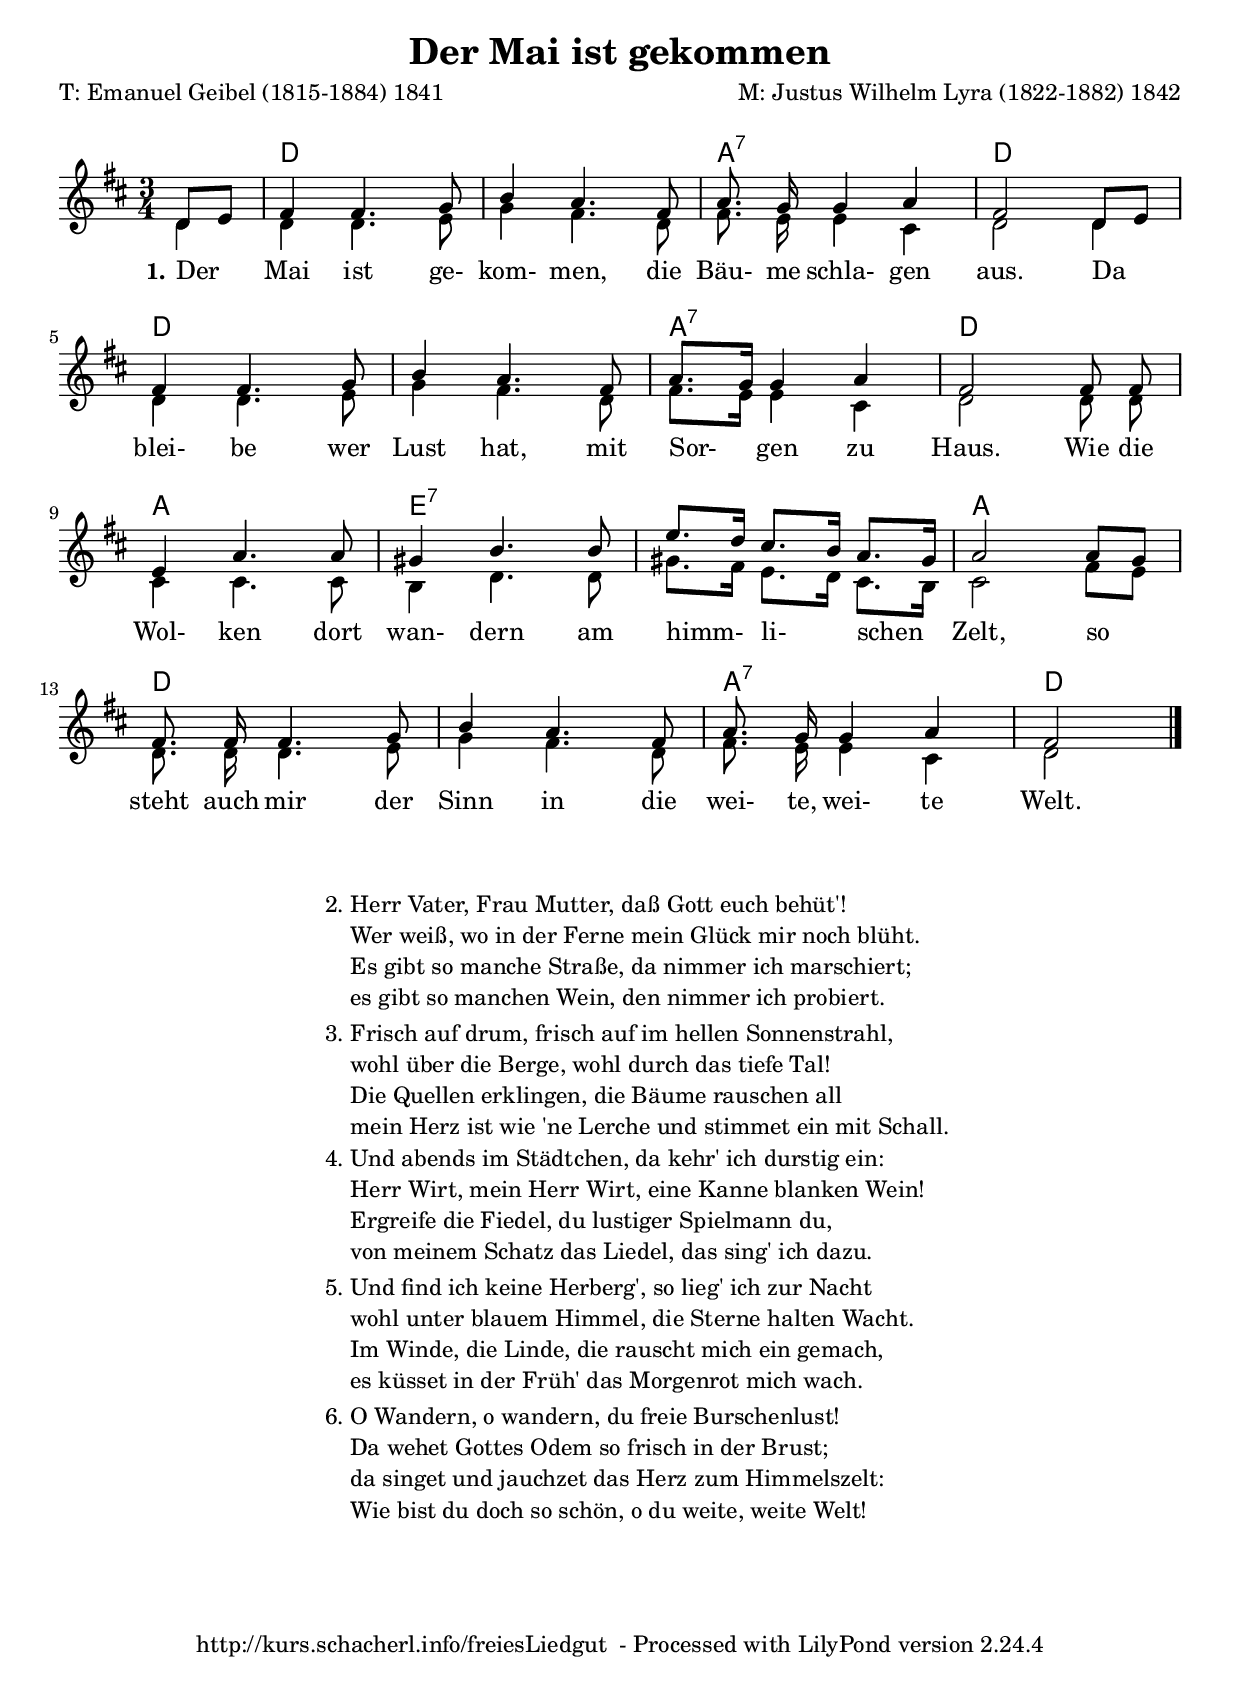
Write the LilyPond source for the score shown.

\version "2.24.1"

global = {
  \key d \major
  \time 3/4
  \autoBeamOff
}

akkorde = \chords { s4 d2. s2. a2.:7 d2.
                    d2. s2. a2.:7 d2.
                    a2. e2.:7 s2. a2.
                    d2. s2. a2.:7 d2
  }

sopran = \relative c' {
  \global
  \partial 4
     d8[ e] | fis4 fis4. g8 | b4 a4. fis8 a8. g16 g4 a | fis2 d8[ e] | \break
      fis4 fis4. g8 | b4 a4. fis8 a8.[ g16] g4 a | fis2 fis8 fis \break
      e4 a4. a8 | gis4 b4. b8 | e8.[ d16] cis8.[ b16] a8.[ gis16] | a2 a8[ g] | \break
      fis8. fis16 fis4. g8 | b4 a4. fis8 a8. g16 g4 a | fis2  \bar "|."
}

alt = \relative c' {
  \global
  \partial 4
  d4 | d4 d4. e8 | g4 fis4. d8 | fis8. e16 e4 cis | d2 d4 | \break
  d4 d4. e8 | g4 fis4. d8 | fis8.[ e16] e4 cis | d2 d8 d |
  cis4 cis4. cis8 | b4 d4. d8 | gis8.[ fis16] e8.[ d16] cis8.[ b16] | cis2 fis8[ e] |
  d8. d16 d4. e8 | g4 fis4. d8 | fis8. e16 e4 cis | d2 | \bar "|."
}


lyricsS = \lyricmode {
  \set stanza = "1."
  Der Mai ist ge- kom- men, die Bäu- me schla- gen aus.
  Da blei- be wer Lust hat, mit Sor- gen zu Haus. Wie die
  Wol- ken dort wan- dern am himm- li- schen Zelt, so
  steht auch mir der Sinn in die wei- te, wei- te Welt.

}

fusszeile = \markup{
  \with-url #"http://kurs.schacherl.info/freiesLiedgut" {
  http://kurs.schacherl.info/freiesLiedgut
  }
  \with-url #"https://lilypond.org/"{" - Processed with LilyPond version"  #(lilypond-version)}
}


\paper {
  indent = 0
  %paper-height = 15\cm
  top-margin = 15
  %bottom-margin = 0
  markup-system-spacing.padding = #3
  system-system-spacing =
    #'((basic-distance . 17) 
       (minimum-distance . 8)
       (padding . 1)
       (stretchability . 60)) 
    % defaults: 12, 8, 1, 60
}

\header {
  title = "Der Mai ist gekommen"
  poet = "T: Emanuel Geibel (1815-1884) 1841" 
  composer = "M: Justus Wilhelm Lyra (1822-1882) 1842"
  arranger = ""
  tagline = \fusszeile
}


\score {
 <<
      \akkorde
      \new Staff = "zweistimmig" 
      <<
        \new Voice = "voiceSopran" {
          \voiceOne
          \sopran
        }
        \new Lyrics \lyricsto "voiceSopran" \lyricsS
        \new Voice = "voiceAlt" {
          \voiceTwo
          \alt
        }
        %Alt Lyrics unten
        %\addlyrics {\lyricsA}
      >>
 >>
  \layout{
  }
}


\score {
    \new ChoirStaff <<
      \new Staff = "zweistimmig" {
      <<
        \new Voice = "voiceSopran" {
          \voiceOne
          \sopran
        }
        \new Lyrics \lyricsto "voiceSopran" \lyricsS
        \new Voice = "voiceAlt" {
          \voiceTwo
          \alt
        }
        %Alt Lyrics unten
        %\addlyrics {\lyricsA}
      >>
      }
      >>
 
  \midi{
    \tempo 4 = 100
  }
}


\markup{
  \vspace #3
  \hspace #25
  \column{
    \line {
      "2."
      \column{
	%2. Strophe
        "Herr Vater, Frau Mutter, daß Gott euch behüt'!"
        "Wer weiß, wo in der Ferne mein Glück mir noch blüht."
        "Es gibt so manche Straße, da nimmer ich marschiert;"
        "es gibt so manchen Wein, den nimmer ich probiert."
      }
    }
    \line{" "}
    %\combine \null \vspace #0.1 % adds vertical spacing between verses
    \line {
      "3."
      \column{
	%3. Strophe
        "Frisch auf drum, frisch auf im hellen Sonnenstrahl,"
        "wohl über die Berge, wohl durch das tiefe Tal!"
        "Die Quellen erklingen, die Bäume rauschen all"
        "mein Herz ist wie 'ne Lerche und stimmet ein mit Schall."
      }
    }
    \line{" "}
    %\combine \null \vspace #0.1 % adds vertical spacing between verses
    \line {
      "4."
      \column{
	%4. Strophe
        "Und abends im Städtchen, da kehr' ich durstig ein:"
        "Herr Wirt, mein Herr Wirt, eine Kanne blanken Wein!"
        "Ergreife die Fiedel, du lustiger Spielmann du,"
        "von meinem Schatz das Liedel, das sing' ich dazu."
      }
    }
    \line{" "}
    %\combine \null \vspace #0.1 % adds vertical spacing between verses
    \line {
      "5."
      \column{
	%5. Strophe
        "Und find ich keine Herberg', so lieg' ich zur Nacht"
        "wohl unter blauem Himmel, die Sterne halten Wacht."
        "Im Winde, die Linde, die rauscht mich ein gemach,"
        "es küsset in der Früh' das Morgenrot mich wach."
      }
    }
    \line{" "}
    %\combine \null \vspace #0.1 % adds vertical spacing between verses
    \line {
      "6."
      \column{
	%6. Strophe
        "O Wandern, o wandern, du freie Burschenlust!"
        "Da wehet Gottes Odem so frisch in der Brust;"
        "da singet und jauchzet das Herz zum Himmelszelt:"
        "Wie bist du doch so schön, o du weite, weite Welt!"        
      }
    }
  }
}
